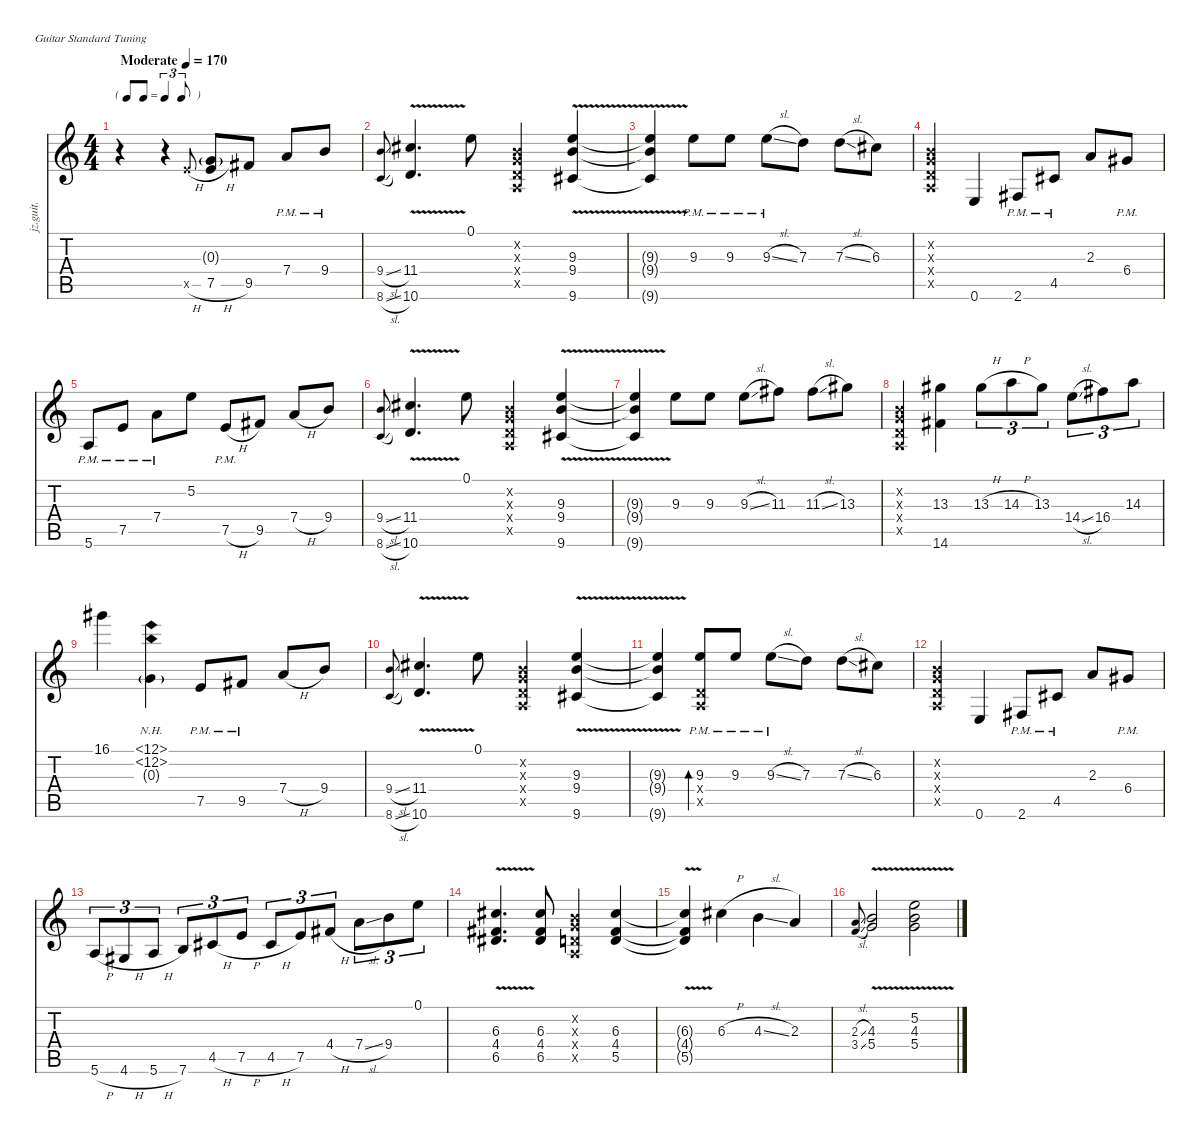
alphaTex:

\defaultSystemsLayout 4
\hideDynamics
\bracketExtendMode nobrackets
\otherSystemsTrackNameOrientation horizontal
\track ("ichika Nito" "jz.guit.") {instrument electricguitarjazz}
\staff {score tabs}
\tuning (E4 B3 G3 D3 A2 E2)
\ts (4 4)
\beaming (8 2 2 2 2)
\tf triplet8th
\tempo (170 "Moderate")
\clef g2
\ks c
r.4{dy mf instrument electricguitarjazz beam Down} r.4{beam Down} 7.5{h x}.8{gr onbeat beam Up} (0.3{g} 7.5{h}).8{dy f beam Up} 9.5{acc #}.8{beam Up} 7.4{pm}.8{beam Up} 9.4{pm}.8{beam Up} |
(9.4{sl} 8.6{sl}).8{gr onbeat dy mf beam Up} (11.4{v acc #} 10.6{v}).4{d dy f beam Up} 0.1.8{beam Down} (0.2{x} 0.3{x} 0.4{x} 0.5{x}).4{beam Up} (9.3{v} 9.4{v} 9.6{v acc #}).4{beam Up} |
(9.3{v t} 9.4{v t} 9.6{v t acc #}).4{beam Up} 9.3{pm}.8{beam Down} 9.3{pm}.8{beam Down} 9.3{sl pm}.8{beam Down} 7.3.8{beam Down} 7.3{sl}.8{beam Down} 6.3{acc #}.8{beam Down} |
(0.2{x} 0.3{x} 0.4{x} 0.5{x}).4{beam Up} 0.6.4{beam Up} 2.6{pm acc #}.8{beam Up} 4.5{pm acc #}.8{beam Up} 2.3.8{beam Up} 6.4{pm acc #}.8{beam Up} |
5.6{pm}.8{beam Up} 7.5{pm}.8{beam Up} 7.4{pm}.8{beam Down} 5.2.8{beam Down} 7.5{h pm}.8{beam Up} 9.5{acc #}.8{beam Up} 7.4{h}.8{beam Up} 9.4.8{beam Up} |
(9.4{sl} 8.6{sl}).8{gr onbeat dy mf beam Up} (11.4{v acc #} 10.6{v}).4{d dy f beam Up} 0.1.8{beam Down} (0.2{x} 0.3{x} 0.4{x} 0.5{x}).4{beam Up} (9.3{v} 9.4{v} 9.6{v acc #}).4{beam Up} |
(9.3{v t} 9.4{v t} 9.6{v t acc #}).4{beam Up} 9.3.8{beam Down} 9.3.8{beam Down} 9.3{sl}.8{beam Down} 11.3{acc #}.8{beam Down} 11.3{sl acc #}.8{beam Down} 13.3{acc #}.8{beam Down} |
(0.2{x} 0.3{x} 0.4{x} 0.5{x}).4{beam Up} (13.3{acc #} 14.6{acc #}).4{beam Down} 13.3{h acc #}.8{tu (3 2) beam Down} 14.3{h}.8{tu (3 2) beam Down} 13.3{acc #}.8{tu (3 2) beam Down} 14.4{sl}.8{tu (3 2) beam Down} 16.4{acc #}.8{tu (3 2) beam Down} 14.3.8{tu (3 2) beam Down} |
16.1{acc #}.4{beam Down} (12.1{nh} 12.2{nh} 0.3{g}).4{beam Down} 7.5{pm}.8{beam Up} 9.5{pm acc #}.8{beam Up} 7.4{h}.8{beam Up} 9.4.8{beam Up} |
(9.4{sl} 8.6{sl}).8{gr onbeat dy mf beam Up} (11.4{v acc #} 10.6{v}).4{d dy f beam Up} 0.1.8{beam Down} (0.2{x} 0.3{x} 0.4{x} 0.5{x}).4{beam Up} (9.3{v} 9.4{v} 9.6{v acc #}).4{beam Up} |
(9.3{v t} 9.4{v t} 9.6{v t acc #}).4{beam Up} (9.3{pm} 0.4{x} 0.5{x}).8{bd 60 beam Up} 9.3{pm}.8{beam Up} 9.3{sl pm}.8{beam Down} 7.3.8{beam Down} 7.3{sl}.8{beam Down} 6.3{acc #}.8{beam Down} |
(0.2{x} 0.3{x} 0.4{x} 0.5{x}).4{beam Up} 0.6.4{beam Up} 2.6{pm acc #}.8{beam Up} 4.5{pm acc #}.8{beam Up} 2.3.8{beam Up} 6.4{pm acc #}.8{beam Up} |
5.6{h}.8{tu (3 2) beam Up} 4.6{h acc #}.8{tu (3 2) beam Up} 5.6{h}.8{tu (3 2) beam Up} 7.6.8{tu (3 2) beam Up} 4.5{h acc #}.8{tu (3 2) beam Up} 7.5{h}.8{tu (3 2) beam Up} 4.5{h acc #}.8{tu (3 2) beam Up} 7.5.8{tu (3 2) beam Up} 4.4{h acc #}.8{tu (3 2) beam Up} 7.4{sl}.8{tu (3 2) beam Down} 9.4.8{tu (3 2) beam Down} 0.1.8{tu (3 2) beam Down} |
(6.3{v acc #} 4.4{v acc #} 6.5{v acc #}).4{d beam Up} (6.3{acc #} 4.4{acc #} 6.5{acc #}).8{beam Up} (0.2{x} 0.3{x} 0.4{x} 0.5{x}).4{beam Up} (6.3{acc #} 4.4{acc #} 5.5).4{beam Up} |
(6.3{v t acc #} 4.4{v t acc #} 5.5{v t}).4{beam Up} 6.3{h acc #}.4{beam Down} 4.3{sl}.4{beam Down} 2.3.4{beam Up} |
(2.3{sl} 3.4{sl}).8{gr onbeat dy mf beam Up} (4.3{v} 5.4{v}).2{dy f beam Up} (5.2{v} 4.3{v} 5.4{v}).2{beam Down}
